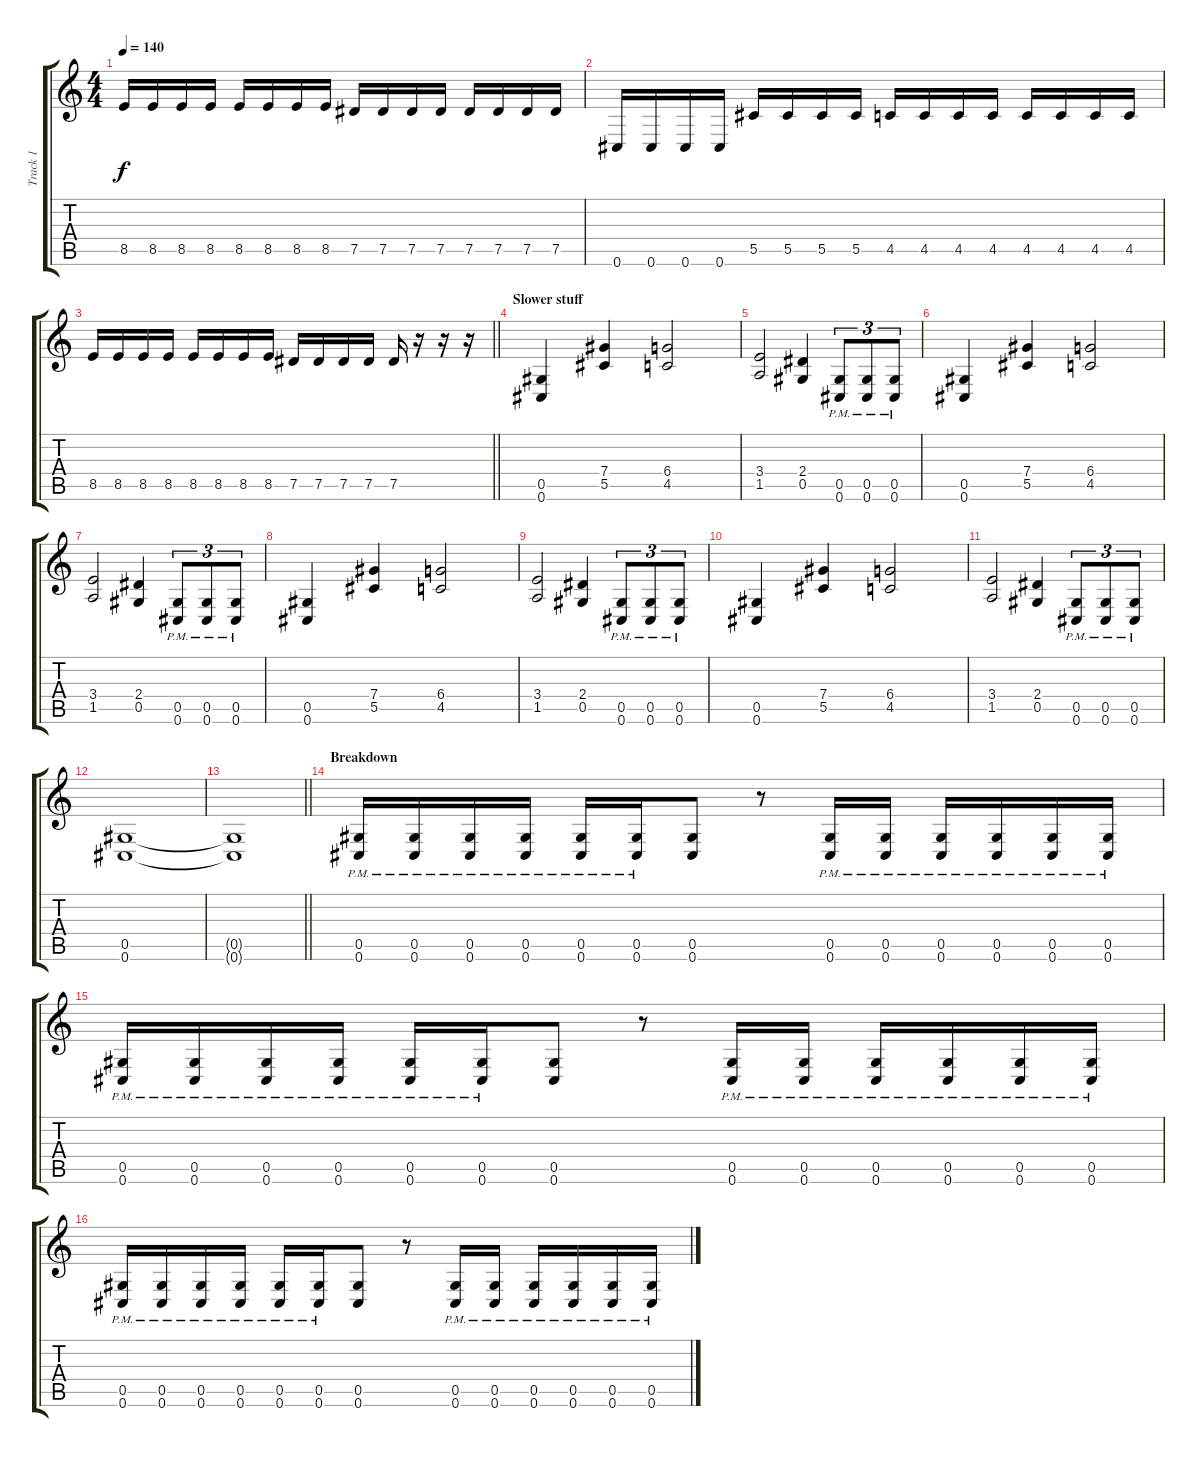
\track ("Track 1" "Track 1") {instrument overdrivenguitar}
\staff {score tabs}
\tuning (Eb4 Bb3 Gb3 Db3 Ab2 Db2) {hide}
\ts (4 4)
\tempo 140
\clef g2
\ks c
8.5.16{dy f} 8.5.16 8.5.16 8.5.16 8.5.16 8.5.16 8.5.16 8.5.16 7.5.16 7.5.16 7.5.16 7.5.16 7.5.16 7.5.16 7.5.16 7.5.16 |
0.6.16 0.6.16 0.6.16 0.6.16 5.5.16 5.5.16 5.5.16 5.5.16 4.5.16 4.5.16 4.5.16 4.5.16 4.5.16 4.5.16 4.5.16 4.5.16 |
\barLineRight lightlight
8.5.16 8.5.16 8.5.16 8.5.16 8.5.16 8.5.16 8.5.16 8.5.16 7.5.16 7.5.16 7.5.16 7.5.16 7.5.16 r.16 r.16 r.16 |
\section ("" "Slower stuff")
(0.5 0.6).4 (7.4 5.5).4 (6.4 4.5).2 |
(3.4 1.5).2 (2.4 0.5).4 (0.5{pm} 0.6{pm}).8{tu (3 2)} (0.5{pm} 0.6{pm}).8{tu (3 2)} (0.5{pm} 0.6{pm}).8{tu (3 2)} |
(0.5 0.6).4 (7.4 5.5).4 (6.4 4.5).2 |
(3.4 1.5).2 (2.4 0.5).4 (0.5{pm} 0.6{pm}).8{tu (3 2)} (0.5{pm} 0.6{pm}).8{tu (3 2)} (0.5{pm} 0.6{pm}).8{tu (3 2)} |
(0.5 0.6).4 (7.4 5.5).4 (6.4 4.5).2 |
(3.4 1.5).2 (2.4 0.5).4 (0.5{pm} 0.6{pm}).8{tu (3 2)} (0.5{pm} 0.6{pm}).8{tu (3 2)} (0.5{pm} 0.6{pm}).8{tu (3 2)} |
(0.5 0.6).4 (7.4 5.5).4 (6.4 4.5).2 |
(3.4 1.5).2 (2.4 0.5).4 (0.5{pm} 0.6{pm}).8{tu (3 2)} (0.5{pm} 0.6{pm}).8{tu (3 2)} (0.5{pm} 0.6{pm}).8{tu (3 2)} |
(0.5 0.6).1 |
\barLineRight lightlight
(0.5{t} 0.6{t}).1 |
\section ("" "Breakdown")
(0.5{pm} 0.6{pm}).16 (0.5{pm} 0.6{pm}).16 (0.5{pm} 0.6{pm}).16 (0.5{pm} 0.6{pm}).16 (0.5{pm} 0.6{pm}).16 (0.5{pm} 0.6{pm}).16 (0.5 0.6).8 r.8 (0.5{pm} 0.6{pm}).16 (0.5{pm} 0.6{pm}).16 (0.5{pm} 0.6{pm}).16 (0.5{pm} 0.6{pm}).16 (0.5{pm} 0.6{pm}).16 (0.5{pm} 0.6{pm}).16 |
(0.5{pm} 0.6{pm}).16 (0.5{pm} 0.6{pm}).16 (0.5{pm} 0.6{pm}).16 (0.5{pm} 0.6{pm}).16 (0.5{pm} 0.6{pm}).16 (0.5{pm} 0.6{pm}).16 (0.5 0.6).8 r.8 (0.5{pm} 0.6{pm}).16 (0.5{pm} 0.6{pm}).16 (0.5{pm} 0.6{pm}).16 (0.5{pm} 0.6{pm}).16 (0.5{pm} 0.6{pm}).16 (0.5{pm} 0.6{pm}).16 |
(0.5{pm} 0.6{pm}).16 (0.5{pm} 0.6{pm}).16 (0.5{pm} 0.6{pm}).16 (0.5{pm} 0.6{pm}).16 (0.5{pm} 0.6{pm}).16 (0.5{pm} 0.6{pm}).16 (0.5 0.6).8 r.8 (0.5{pm} 0.6{pm}).16 (0.5{pm} 0.6{pm}).16 (0.5{pm} 0.6{pm}).16 (0.5{pm} 0.6{pm}).16 (0.5{pm} 0.6{pm}).16 (0.5{pm} 0.6{pm}).16
